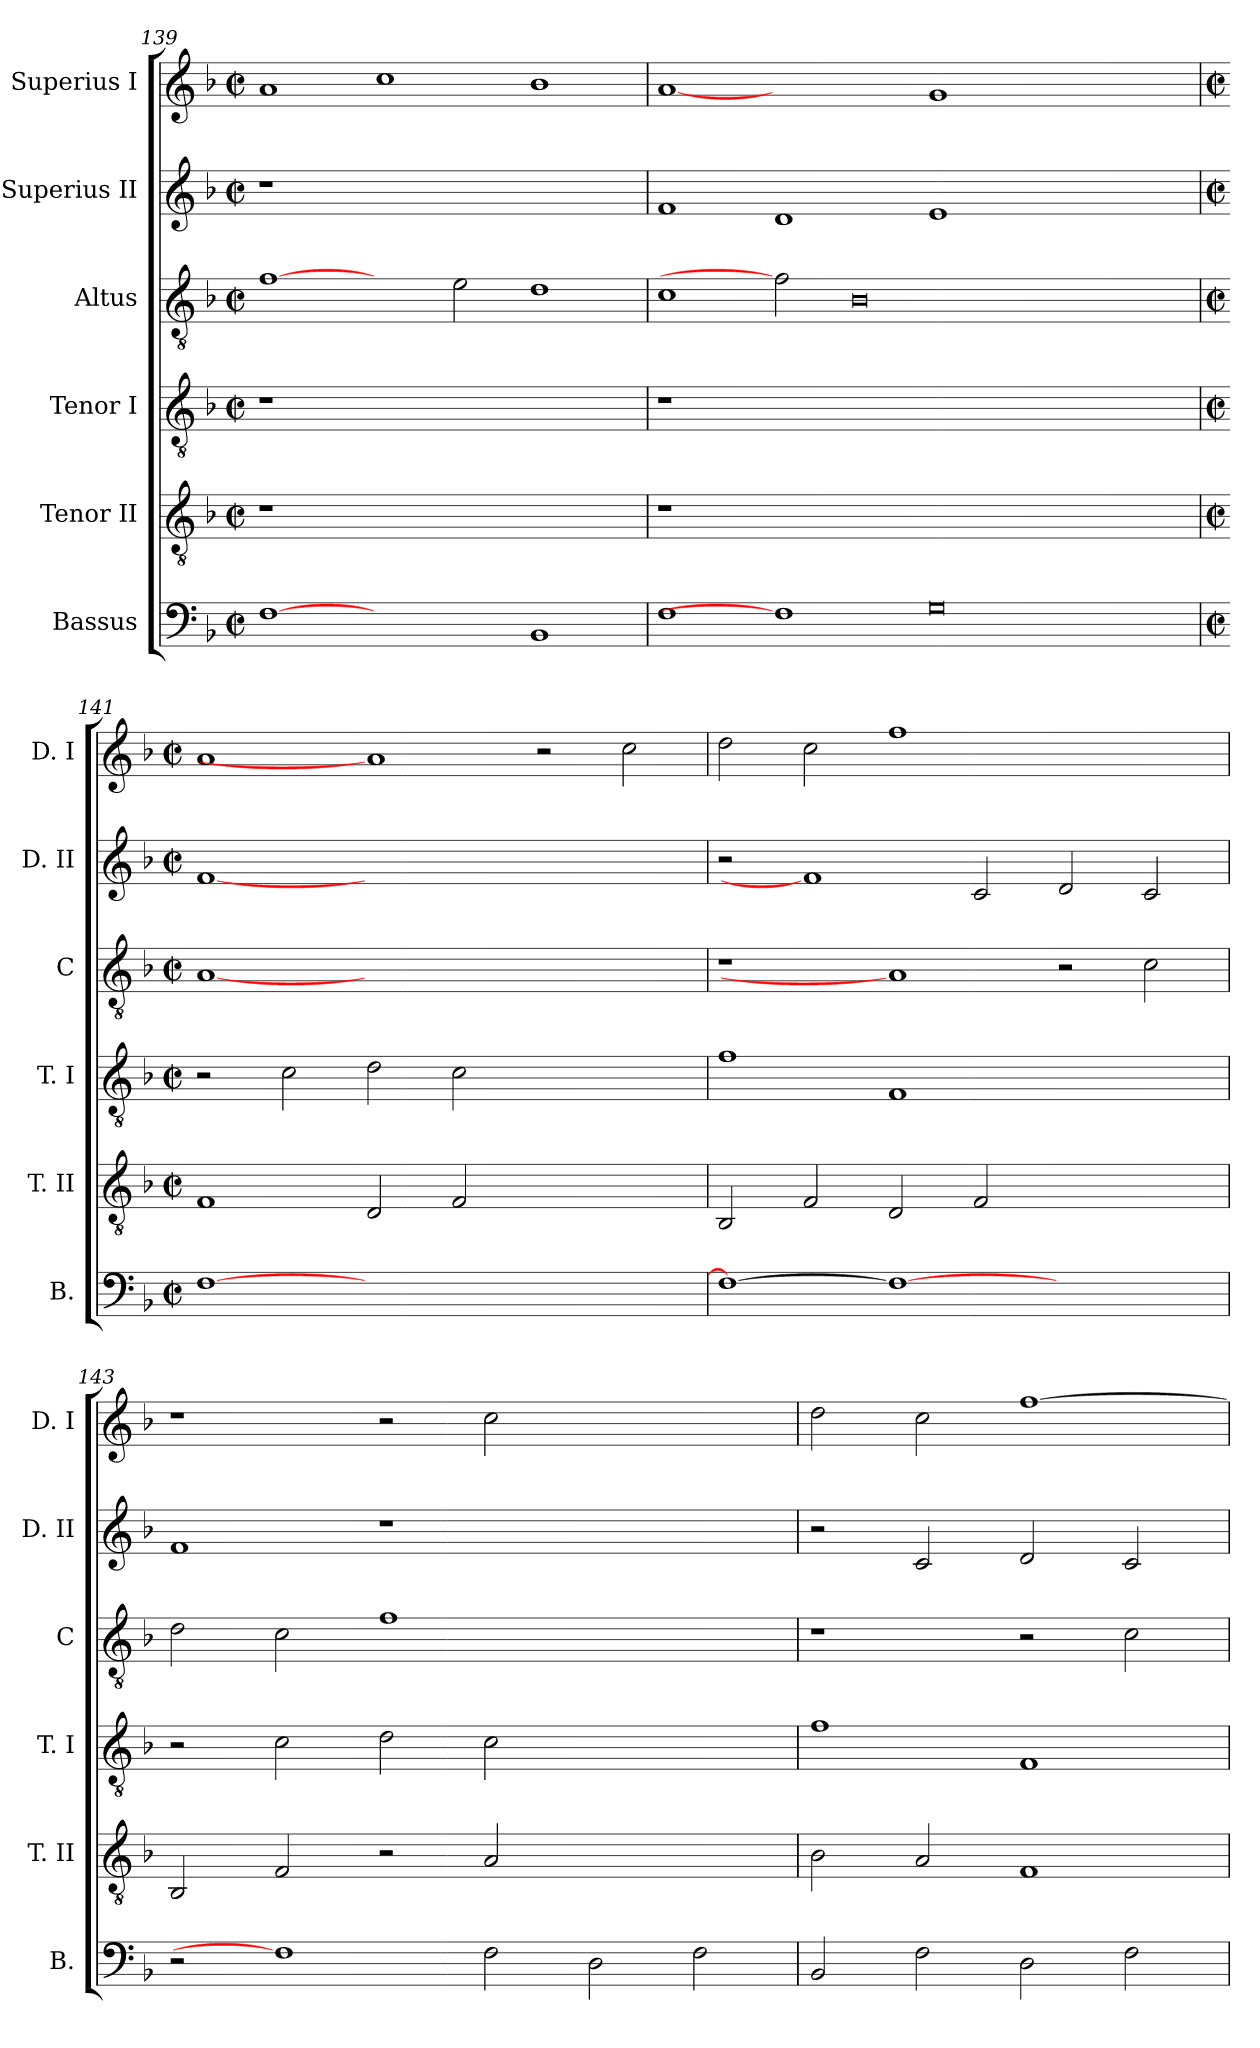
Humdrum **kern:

**kern	**kern	**kern	**kern	**kern	**kern
*part6	*part5	*part4	*part3	*part2	*part1
*staff6	*staff5	*staff4	*staff3	*staff2	*staff1
*I"Bassus	*I"Tenor II	*I"Tenor I	*I"Altus	*I"Superius II	*I"Superius I
*I'B.	*I'T. II	*I'T. I	*I'C	*I'D. II	*I'D. I
!!LO:PB:g=z
*clefF4	*clefGv2	*clefGv2	*clefGv2	*clefG2	*clefG2
*	*ITrd7c12	*ITrd7c12	*ITrd7c12	*	*
*k[b-]	*k[b-]	*k[b-]	*k[b-]	*k[b-]	*k[b-]
*F:	*F:	*F:	*F:	*F:	*F:
*M2/2	*M2/2	*M2/2	*M2/2	*M2/2	*M2/2
*met(c|)	*met(c|)	*met(c|)	*met(c|)	*met(c|)	*met(c|)
=139	=139	=139	=139	=139	=139
!	!LO:N:vis=1	!LO:N:vis=1	!	!LO:N:vis=1	!
[1Fi	1r	1r	[1Fi	1r	1ai
1ryy	0ryy	0ryy	2ryy	0ryy	1cci
.	.	.	2Ei\	.	.
1BB-i	.	.	1Di	.	1b-i
=140	=140	=140	=140	=140	=140
!	!LO:N:vis=1	!LO:N:vis=1	!	!	!
1Fi	1r	1r	1Ci	1fi	[1ai
1Fi]	0.ryy	0.ryy	2Fi]	1di	1ryy
.	.	.	0BB-i	.	.
0Gi	.	.	.	1ei	1gi
.	.	.	.	1ryy	1ryy
.	.	.	2ryy	.	.
=141	=141	=141	=141	=141	=141
*M2/2	*M2/2	*M2/2	*M2/2	*M2/2	*M2/2
*met(c|)	*met(c|)	*met(c|)	*met(c|)	*met(c|)	*met(c|)
[>1Fi	1FFi	2r	[1AAi	[1fi	1ai
.	.	2Ci\	.	.	.
0ryy	2DDi/	2Di\	0ryy	0ryy	1ai]
.	2FFi/	2Ci\	.	.	.
.	1ryy	1ryy	.	.	2r
.	.	.	.	.	2cci\
=142	=142	=142	=142	=142	=142
1Fi_>	2BBB-i/	1Fi	1r	2r	2ddi\
.	2FFi/	.	.	1fi]	2cci\
1Fi_	2DDi/	1FFi	1AAi]	.	1ffi
.	2FFi/	.	.	2ci/	.
1ryy	1ryy	1ryy	2r	2di/	1ryy
.	.	.	2Ci\	2ci/	.
=143	=143	=143	=143	=143	=143
2r	2BBB-i/	2r	2Di\	1fi	1r
1Fi]	2FFi/	2Ci\	2Ci\	.	.
.	2r	2Di\	1Fi	1r	2r
2Fi\	2AAi/	2Ci\	.	.	2cci\
2Di\	1ryy	1ryy	1ryy	1ryy	1ryy
2Fi\	.	.	.	.	.
!!LO:LB:g=z
=144	=144	=144	=144	=144	=144
2BB-i/	2BB-i\	1Fi	1r	2r	2ddi\
2Fi\	2AAi/	.	.	2ci/	2cci\
2Di\	1FFi	1FFi	2r	2di/	[>1ffi
2Fi\	.	.	2Ci\	2ci/	.
=	=	=	=	=	=
*-	*-	*-	*-	*-	*-
